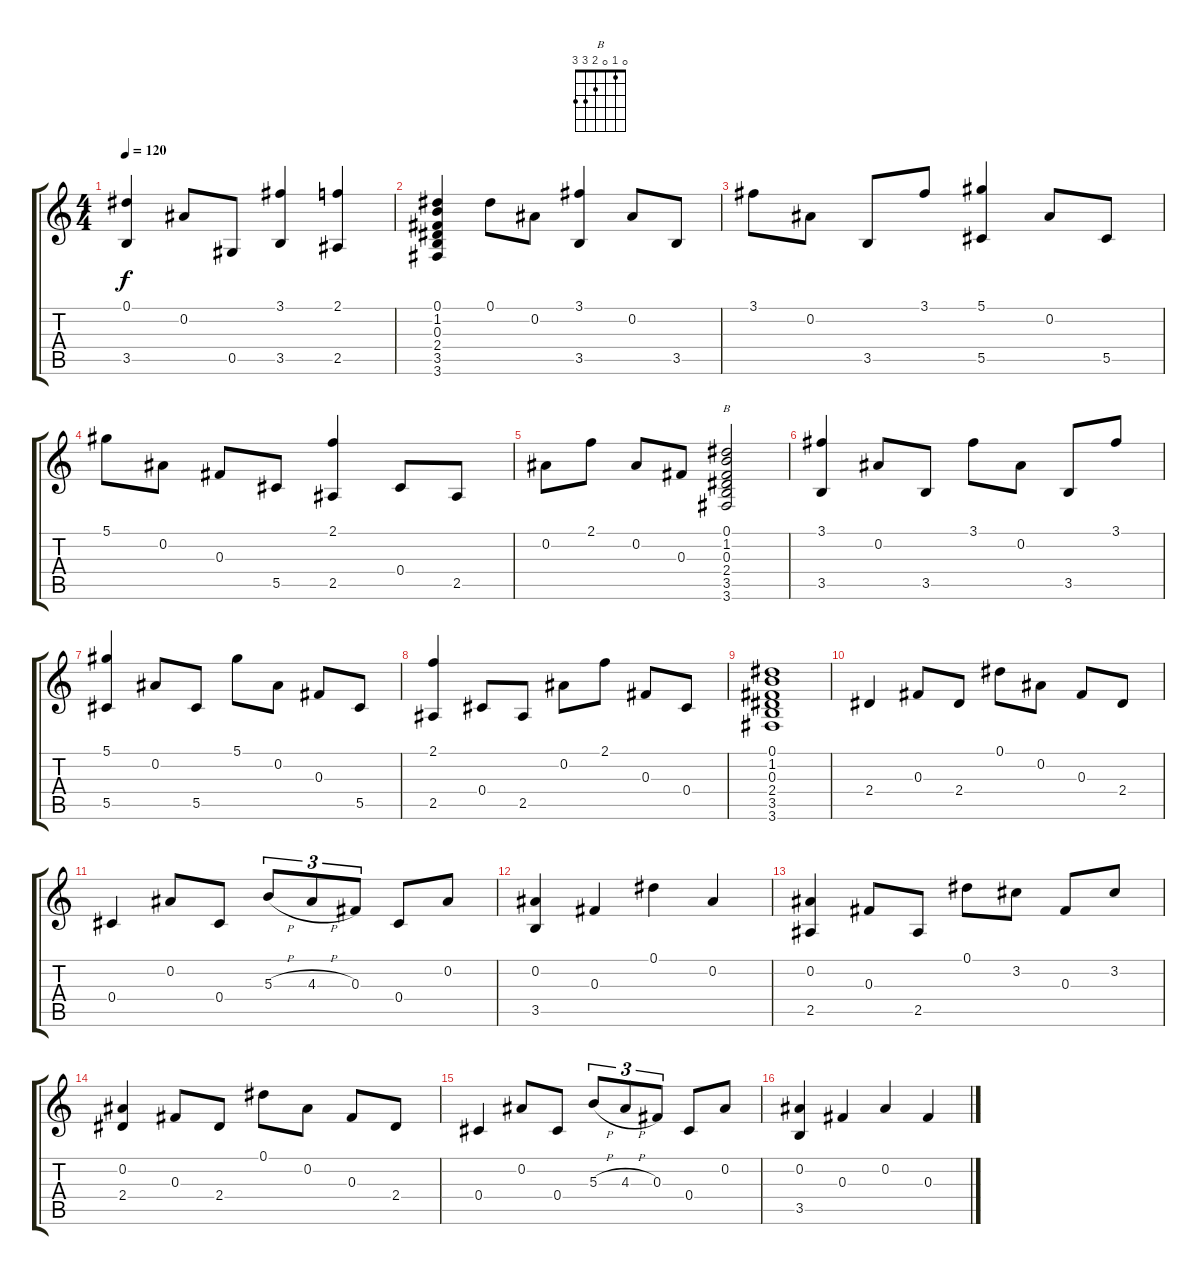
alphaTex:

\track "" {instrument acousticguitarnylon}
\staff {score tabs}
\tuning (Eb4 Bb3 Gb3 Db3 Ab2 Eb2) {hide}
\chord ("B" 0 1 0 2 3 3)
\ts (4 4)
\tempo 120
\clef g2
\ks c
(0.1 3.5).4{dy f} 0.2.8 0.5.8 (3.1 3.5).4 (2.1 2.5).4 |
(0.1 1.2 0.3 2.4 3.5 3.6).4 0.1.8 0.2.8 (3.1 3.5).4 0.2.8 3.5.8 |
3.1.8 0.2.8 3.5.8 3.1.8 (5.1 5.5).4 0.2.8 5.5.8 |
5.1.8 0.2.8 0.3.8 5.5.8 (2.1 2.5).4 0.4.8 2.5.8 |
0.2.8 2.1.8 0.2.8 0.3.8 (0.1 1.2 0.3 2.4 3.5 3.6).2{ch "B"} |
(3.1 3.5).4 0.2.8 3.5.8 3.1.8 0.2.8 3.5.8 3.1.8 |
(5.1 5.5).4 0.2.8 5.5.8 5.1.8 0.2.8 0.3.8 5.5.8 |
(2.1 2.5).4 0.4.8 2.5.8 0.2.8 2.1.8 0.3.8 0.4.8 |
(0.1 1.2 0.3 2.4 3.5 3.6).1 |
2.4.4 0.3.8 2.4.8 0.1.8 0.2.8 0.3.8 2.4.8 |
0.4.4 0.2.8 0.4.8 5.3{h}.8{tu (3 2)} 4.3{h}.8{tu (3 2)} 0.3.8{tu (3 2)} 0.4.8 0.2.8 |
(0.2 3.5).4 0.3.4 0.1.4 0.2.4 |
(0.2 2.5).4 0.3.8 2.5.8 0.1.8 3.2.8 0.3.8 3.2.8 |
(0.2 2.4).4 0.3.8 2.4.8 0.1.8 0.2.8 0.3.8 2.4.8 |
0.4.4 0.2.8 0.4.8 5.3{h}.8{tu (3 2)} 4.3{h}.8{tu (3 2)} 0.3.8{tu (3 2)} 0.4.8 0.2.8 |
(0.2 3.5).4 0.3.4 0.2.4 0.3.4
